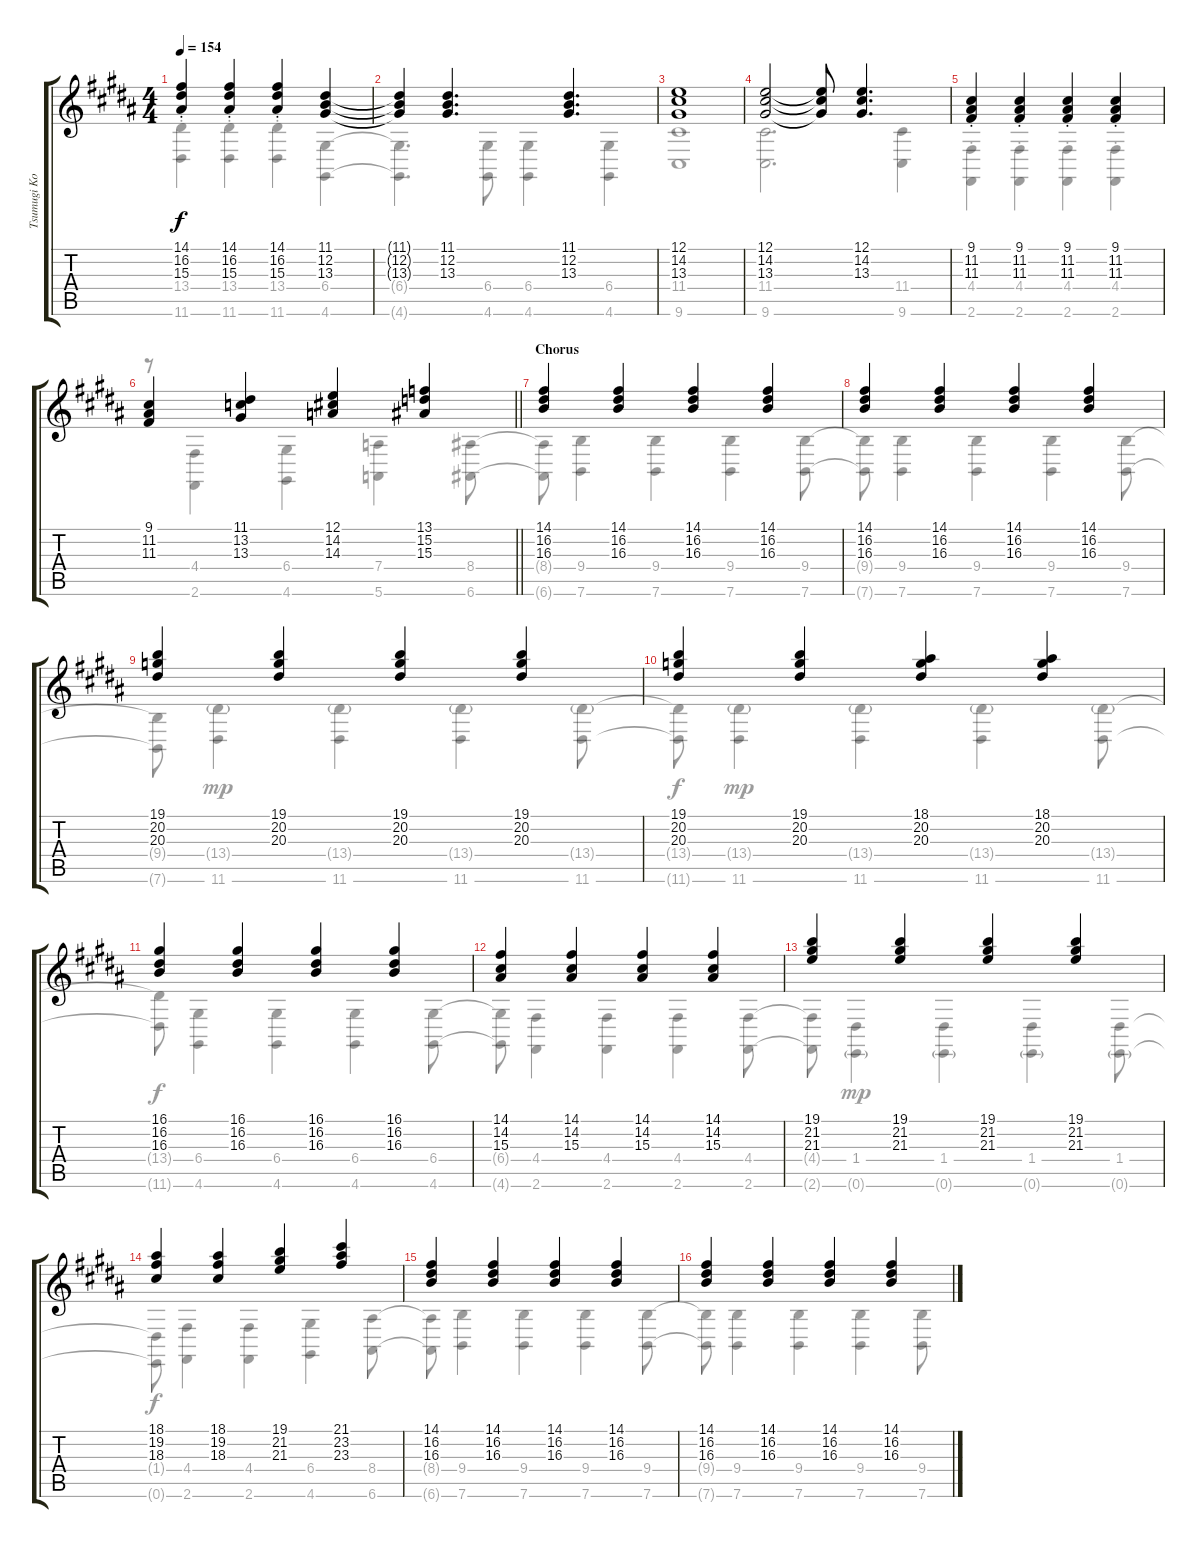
\track ("Tsumugi Kotobuki" "Tsumugi Ko") {instrument electricgrandpiano}
\staff {score tabs}
\tuning (E4 B3 G3 D3 A2 E2) {hide}
\voice
\ts (4 4)
\tempo 154
\clef g2
\ks b
(14.1{st} 16.2{st} 15.3{st}).4{dy f} (14.1{st} 16.2{st} 15.3{st}).4 (14.1{st} 16.2{st} 15.3{st}).4 (11.1 12.2 13.3).4 |
(11.1{t} 12.2{t} 13.3{t}).4 (11.1 12.2 13.3).4{d} (11.1 12.2 13.3).4{d} |
(12.1 14.2 13.3).1 |
(12.1 14.2 13.3).2 (12.1{t} 14.2{t} 13.3{t}).8 (12.1 14.2 13.3).4{d} |
(9.1{st} 11.2{st} 11.3{st}).4 (9.1{st} 11.2{st} 11.3{st}).4 (9.1{st} 11.2{st} 11.3{st}).4 (9.1{st} 11.2{st} 11.3{st}).4 |
\barLineRight lightlight
(9.1 11.2 11.3).4 (11.1 13.2 13.3).4 (12.1 14.2 14.3).4 (13.1 15.2 15.3).4 |
\section ("" "Chorus")
(14.1 16.2 16.3).4 (14.1 16.2 16.3).4 (14.1 16.2 16.3).4 (14.1 16.2 16.3).4 |
(14.1 16.2 16.3).4 (14.1 16.2 16.3).4 (14.1 16.2 16.3).4 (14.1 16.2 16.3).4 |
(19.1 20.2 20.3).4 (19.1 20.2 20.3).4 (19.1 20.2 20.3).4 (19.1 20.2 20.3).4 |
(19.1 20.2 20.3).4 (19.1 20.2 20.3).4 (18.1 20.2 20.3).4 (18.1 20.2 20.3).4 |
(16.1 16.2 16.3).4 (16.1 16.2 16.3).4 (16.1 16.2 16.3).4 (16.1 16.2 16.3).4 |
(14.1 14.2 15.3).4 (14.1 14.2 15.3).4 (14.1 14.2 15.3).4 (14.1 14.2 15.3).4 |
(19.1 21.2 21.3).4 (19.1 21.2 21.3).4 (19.1 21.2 21.3).4 (19.1 21.2 21.3).4 |
(18.1 19.2 18.3).4 (18.1 19.2 18.3).4 (19.1 21.2 21.3).4 (21.1 23.2 23.3).4 |
(14.1 16.2 16.3).4 (14.1 16.2 16.3).4 (14.1 16.2 16.3).4 (14.1 16.2 16.3).4 |
(14.1 16.2 16.3).4 (14.1 16.2 16.3).4 (14.1 16.2 16.3).4 (14.1 16.2 16.3).4
\voice
\clef g2
\ottava regular
\simile none
\ks b
(13.4{st} 11.6{st}).4{dy f} (13.4{st} 11.6{st}).4 (13.4{st} 11.6{st}).4 (6.4 4.6).4 |
(6.4{t} 4.6{t}).4{d} (6.4 4.6).8 (6.4 4.6).4 (6.4 4.6).4 |
(11.4 9.6).1 |
(11.4 9.6).2{d} (11.4 9.6).4 |
(4.4{st} 2.6{st}).4 (4.4{st} 2.6{st}).4 (4.4{st} 2.6{st}).4 (4.4{st} 2.6{st}).4 |
\barLineRight lightlight
r.8 (4.4 2.6).4 (6.4 4.6).4 (7.4 5.6).4 (8.4 6.6).8 |
(8.4{t} 6.6{t}).8 (9.4 7.6).4 (9.4 7.6).4 (9.4 7.6).4 (9.4 7.6).8 |
(9.4{t} 7.6{t}).8 (9.4 7.6).4 (9.4 7.6).4 (9.4 7.6).4 (9.4 7.6).8 |
(9.4{t} 7.6{t}).8 (13.4{g} 11.6).4{dy mp} (13.4{g} 11.6).4 (13.4{g} 11.6).4 (13.4{g} 11.6).8 |
(13.4{t} 11.6{t}).8{dy f} (13.4{g} 11.6).4{dy mp} (13.4{g} 11.6).4 (13.4{g} 11.6).4 (13.4{g} 11.6).8 |
(13.4{t} 11.6{t}).8{dy f} (6.4 4.6).4 (6.4 4.6).4 (6.4 4.6).4 (6.4 4.6).8 |
(6.4{t} 4.6{t}).8 (4.4 2.6).4 (4.4 2.6).4 (4.4 2.6).4 (4.4 2.6).8 |
(4.4{t} 2.6{t}).8 (1.4 0.6{g}).4{dy mp} (1.4 0.6{g}).4 (1.4 0.6{g}).4 (1.4 0.6{g}).8 |
(1.4{t} 0.6{t}).8{dy f} (4.4 2.6).4 (4.4 2.6).4 (6.4 4.6).4 (8.4 6.6).8 |
(8.4{t} 6.6{t}).8 (9.4 7.6).4 (9.4 7.6).4 (9.4 7.6).4 (9.4 7.6).8 |
(9.4{t} 7.6{t}).8 (9.4 7.6).4 (9.4 7.6).4 (9.4 7.6).4 (9.4 7.6).8
